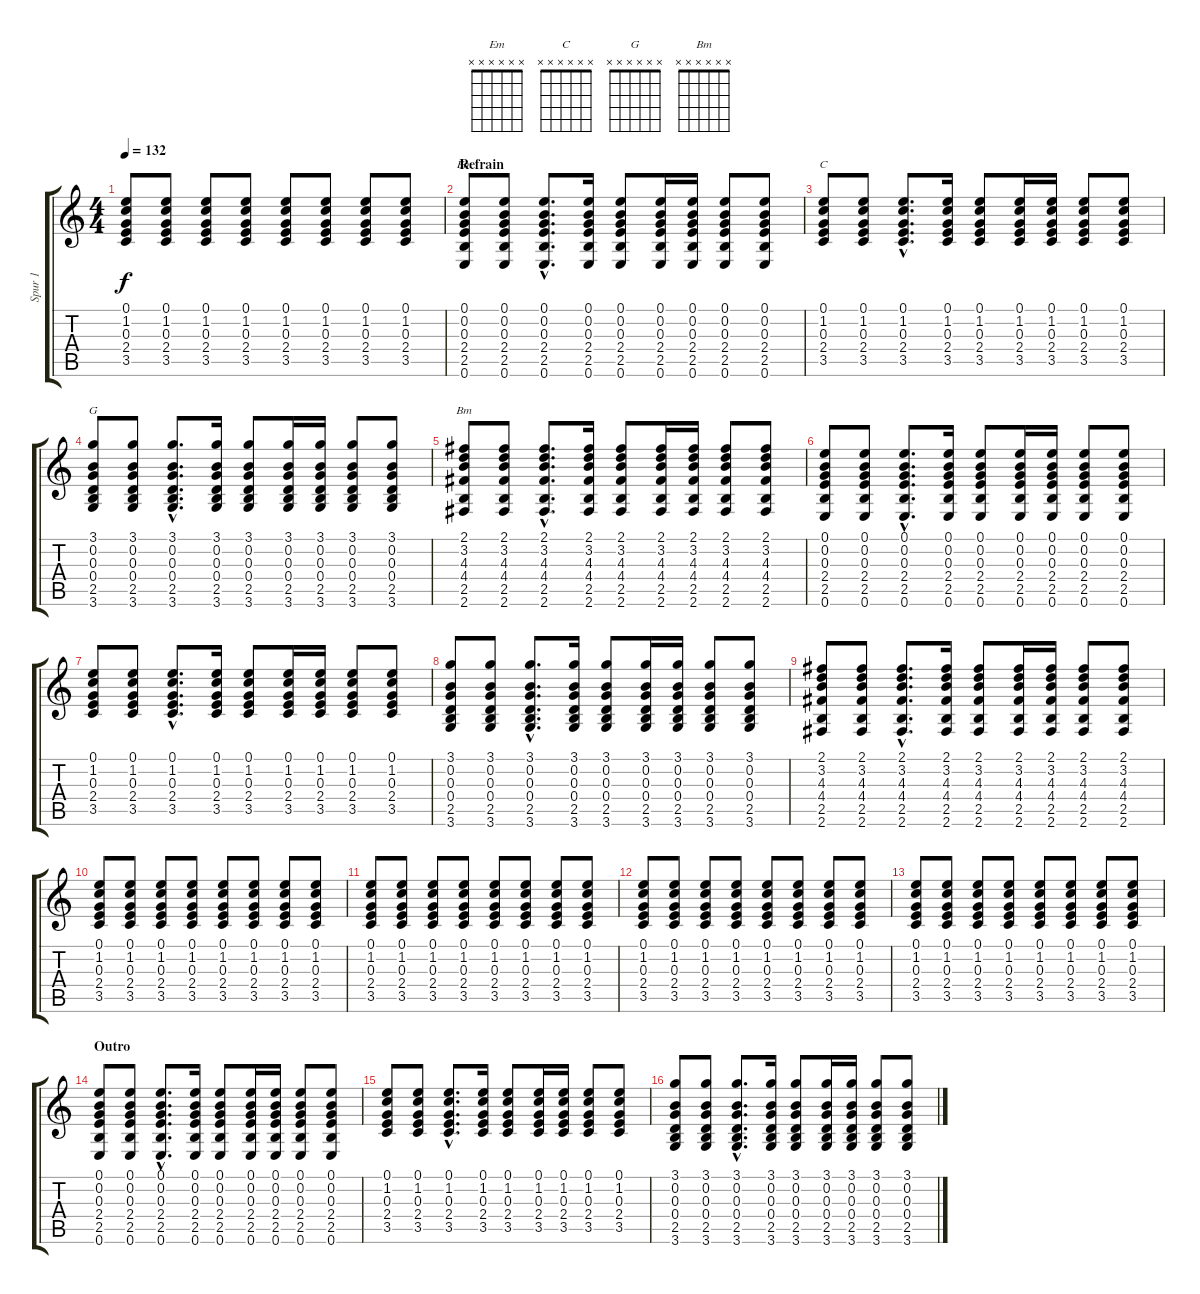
\track ("Spur 1" "Spur 1") {instrument acousticguitarsteel}
\staff {score tabs}
\tuning (E4 B3 G3 D3 A2 E2) {hide}
\chord ("Em" x x x x x x) {firstfret 0}
\chord ("C" x x x x x x) {firstfret 0}
\chord ("G" x x x x x x) {firstfret 0}
\chord ("Bm" x x x x x x) {firstfret 0}
\ts (4 4)
\tempo 132
\clef g2
\ks c
(0.1 1.2 0.3 2.4 3.5).8{dy f} (0.1 1.2 0.3 2.4 3.5).8 (0.1 1.2 0.3 2.4 3.5).8 (0.1 1.2 0.3 2.4 3.5).8 (0.1 1.2 0.3 2.4 3.5).8 (0.1 1.2 0.3 2.4 3.5).8 (0.1 1.2 0.3 2.4 3.5).8 (0.1 1.2 0.3 2.4 3.5).8 |
\section ("" "Refrain")
(0.1 0.2 0.3 2.4 2.5 0.6).8{ch "Em"} (0.1 0.2 0.3 2.4 2.5 0.6).8 (0.1{hac} 0.2{hac} 0.3{hac} 2.4{hac} 2.5{hac} 0.6{hac}).8{d} (0.1 0.2 0.3 2.4 2.5 0.6).16 (0.1 0.2 0.3 2.4 2.5 0.6).8 (0.1 0.2 0.3 2.4 2.5 0.6).16 (0.1 0.2 0.3 2.4 2.5 0.6).16 (0.1 0.2 0.3 2.4 2.5 0.6).8 (0.1 0.2 0.3 2.4 2.5 0.6).8 |
(0.1 1.2 0.3 2.4 3.5).8{ch "C"} (0.1 1.2 0.3 2.4 3.5).8 (0.1{hac} 1.2{hac} 0.3{hac} 2.4{hac} 3.5{hac}).8{d} (0.1 1.2 0.3 2.4 3.5).16 (0.1 1.2 0.3 2.4 3.5).8 (0.1 1.2 0.3 2.4 3.5).16 (0.1 1.2 0.3 2.4 3.5).16 (0.1 1.2 0.3 2.4 3.5).8 (0.1 1.2 0.3 2.4 3.5).8 |
(3.1 0.2 0.3 0.4 2.5 3.6).8{ch "G"} (3.1 0.2 0.3 0.4 2.5 3.6).8 (3.1{hac} 0.2{hac} 0.3{hac} 0.4{hac} 2.5{hac} 3.6{hac}).8{d} (3.1 0.2 0.3 0.4 2.5 3.6).16 (3.1 0.2 0.3 0.4 2.5 3.6).8 (3.1 0.2 0.3 0.4 2.5 3.6).16 (3.1 0.2 0.3 0.4 2.5 3.6).16 (3.1 0.2 0.3 0.4 2.5 3.6).8 (3.1 0.2 0.3 0.4 2.5 3.6).8 |
(2.1 3.2 4.3 4.4 2.5 2.6).8{ch "Bm"} (2.1 3.2 4.3 4.4 2.5 2.6).8 (2.1{hac} 3.2{hac} 4.3{hac} 4.4{hac} 2.5{hac} 2.6{hac}).8{d} (2.1 3.2 4.3 4.4 2.5 2.6).16 (2.1 3.2 4.3 4.4 2.5 2.6).8 (2.1 3.2 4.3 4.4 2.5 2.6).16 (2.1 3.2 4.3 4.4 2.5 2.6).16 (2.1 3.2 4.3 4.4 2.5 2.6).8 (2.1 3.2 4.3 4.4 2.5 2.6).8 |
(0.1 0.2 0.3 2.4 2.5 0.6).8 (0.1 0.2 0.3 2.4 2.5 0.6).8 (0.1{hac} 0.2{hac} 0.3{hac} 2.4{hac} 2.5{hac} 0.6{hac}).8{d} (0.1 0.2 0.3 2.4 2.5 0.6).16 (0.1 0.2 0.3 2.4 2.5 0.6).8 (0.1 0.2 0.3 2.4 2.5 0.6).16 (0.1 0.2 0.3 2.4 2.5 0.6).16 (0.1 0.2 0.3 2.4 2.5 0.6).8 (0.1 0.2 0.3 2.4 2.5 0.6).8 |
(0.1 1.2 0.3 2.4 3.5).8 (0.1 1.2 0.3 2.4 3.5).8 (0.1{hac} 1.2{hac} 0.3{hac} 2.4{hac} 3.5{hac}).8{d} (0.1 1.2 0.3 2.4 3.5).16 (0.1 1.2 0.3 2.4 3.5).8 (0.1 1.2 0.3 2.4 3.5).16 (0.1 1.2 0.3 2.4 3.5).16 (0.1 1.2 0.3 2.4 3.5).8 (0.1 1.2 0.3 2.4 3.5).8 |
(3.1 0.2 0.3 0.4 2.5 3.6).8 (3.1 0.2 0.3 0.4 2.5 3.6).8 (3.1{hac} 0.2{hac} 0.3{hac} 0.4{hac} 2.5{hac} 3.6{hac}).8{d} (3.1 0.2 0.3 0.4 2.5 3.6).16 (3.1 0.2 0.3 0.4 2.5 3.6).8 (3.1 0.2 0.3 0.4 2.5 3.6).16 (3.1 0.2 0.3 0.4 2.5 3.6).16 (3.1 0.2 0.3 0.4 2.5 3.6).8 (3.1 0.2 0.3 0.4 2.5 3.6).8 |
(2.1 3.2 4.3 4.4 2.5 2.6).8 (2.1 3.2 4.3 4.4 2.5 2.6).8 (2.1{hac} 3.2{hac} 4.3{hac} 4.4{hac} 2.5{hac} 2.6{hac}).8{d} (2.1 3.2 4.3 4.4 2.5 2.6).16 (2.1 3.2 4.3 4.4 2.5 2.6).8 (2.1 3.2 4.3 4.4 2.5 2.6).16 (2.1 3.2 4.3 4.4 2.5 2.6).16 (2.1 3.2 4.3 4.4 2.5 2.6).8 (2.1 3.2 4.3 4.4 2.5 2.6).8 |
(0.1 1.2 0.3 2.4 3.5).8 (0.1 1.2 0.3 2.4 3.5).8 (0.1 1.2 0.3 2.4 3.5).8 (0.1 1.2 0.3 2.4 3.5).8 (0.1 1.2 0.3 2.4 3.5).8 (0.1 1.2 0.3 2.4 3.5).8 (0.1 1.2 0.3 2.4 3.5).8 (0.1 1.2 0.3 2.4 3.5).8 |
(0.1 1.2 0.3 2.4 3.5).8 (0.1 1.2 0.3 2.4 3.5).8 (0.1 1.2 0.3 2.4 3.5).8 (0.1 1.2 0.3 2.4 3.5).8 (0.1 1.2 0.3 2.4 3.5).8 (0.1 1.2 0.3 2.4 3.5).8 (0.1 1.2 0.3 2.4 3.5).8 (0.1 1.2 0.3 2.4 3.5).8 |
(0.1 1.2 0.3 2.4 3.5).8 (0.1 1.2 0.3 2.4 3.5).8 (0.1 1.2 0.3 2.4 3.5).8 (0.1 1.2 0.3 2.4 3.5).8 (0.1 1.2 0.3 2.4 3.5).8 (0.1 1.2 0.3 2.4 3.5).8 (0.1 1.2 0.3 2.4 3.5).8 (0.1 1.2 0.3 2.4 3.5).8 |
(0.1 1.2 0.3 2.4 3.5).8 (0.1 1.2 0.3 2.4 3.5).8 (0.1 1.2 0.3 2.4 3.5).8 (0.1 1.2 0.3 2.4 3.5).8 (0.1 1.2 0.3 2.4 3.5).8 (0.1 1.2 0.3 2.4 3.5).8 (0.1 1.2 0.3 2.4 3.5).8 (0.1 1.2 0.3 2.4 3.5).8 |
\section ("" "Outro")
(0.1 0.2 0.3 2.4 2.5 0.6).8 (0.1 0.2 0.3 2.4 2.5 0.6).8 (0.1{hac} 0.2{hac} 0.3{hac} 2.4{hac} 2.5{hac} 0.6{hac}).8{d} (0.1 0.2 0.3 2.4 2.5 0.6).16 (0.1 0.2 0.3 2.4 2.5 0.6).8 (0.1 0.2 0.3 2.4 2.5 0.6).16 (0.1 0.2 0.3 2.4 2.5 0.6).16 (0.1 0.2 0.3 2.4 2.5 0.6).8 (0.1 0.2 0.3 2.4 2.5 0.6).8 |
(0.1 1.2 0.3 2.4 3.5).8 (0.1 1.2 0.3 2.4 3.5).8 (0.1{hac} 1.2{hac} 0.3{hac} 2.4{hac} 3.5{hac}).8{d} (0.1 1.2 0.3 2.4 3.5).16 (0.1 1.2 0.3 2.4 3.5).8 (0.1 1.2 0.3 2.4 3.5).16 (0.1 1.2 0.3 2.4 3.5).16 (0.1 1.2 0.3 2.4 3.5).8 (0.1 1.2 0.3 2.4 3.5).8 |
(3.1 0.2 0.3 0.4 2.5 3.6).8 (3.1 0.2 0.3 0.4 2.5 3.6).8 (3.1{hac} 0.2{hac} 0.3{hac} 0.4{hac} 2.5{hac} 3.6{hac}).8{d} (3.1 0.2 0.3 0.4 2.5 3.6).16 (3.1 0.2 0.3 0.4 2.5 3.6).8 (3.1 0.2 0.3 0.4 2.5 3.6).16 (3.1 0.2 0.3 0.4 2.5 3.6).16 (3.1 0.2 0.3 0.4 2.5 3.6).8 (3.1 0.2 0.3 0.4 2.5 3.6).8
